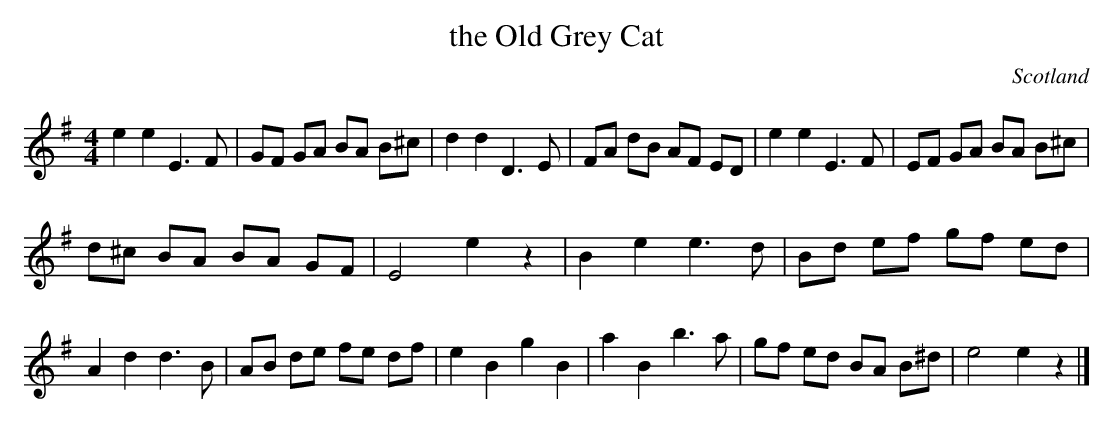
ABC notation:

X:1
T:the Old Grey Cat
O:Scotland
M:4/4
K:Em
e2e2 E3F | GF GA BA B^c | \
d2d2 D3E | FA dB AF ED  |\
e2e2 E3F | EF GA BA B^c |
d^c BA BA GF | E4 e2z2  | \
B2e2 e3d | Bd ef gf ed  |
A2d2 d3B | AB de fe df |\
e2B2 g2B2 |a2B2 b3a|\
gf ed BA B^d | e4 e2z2|]
